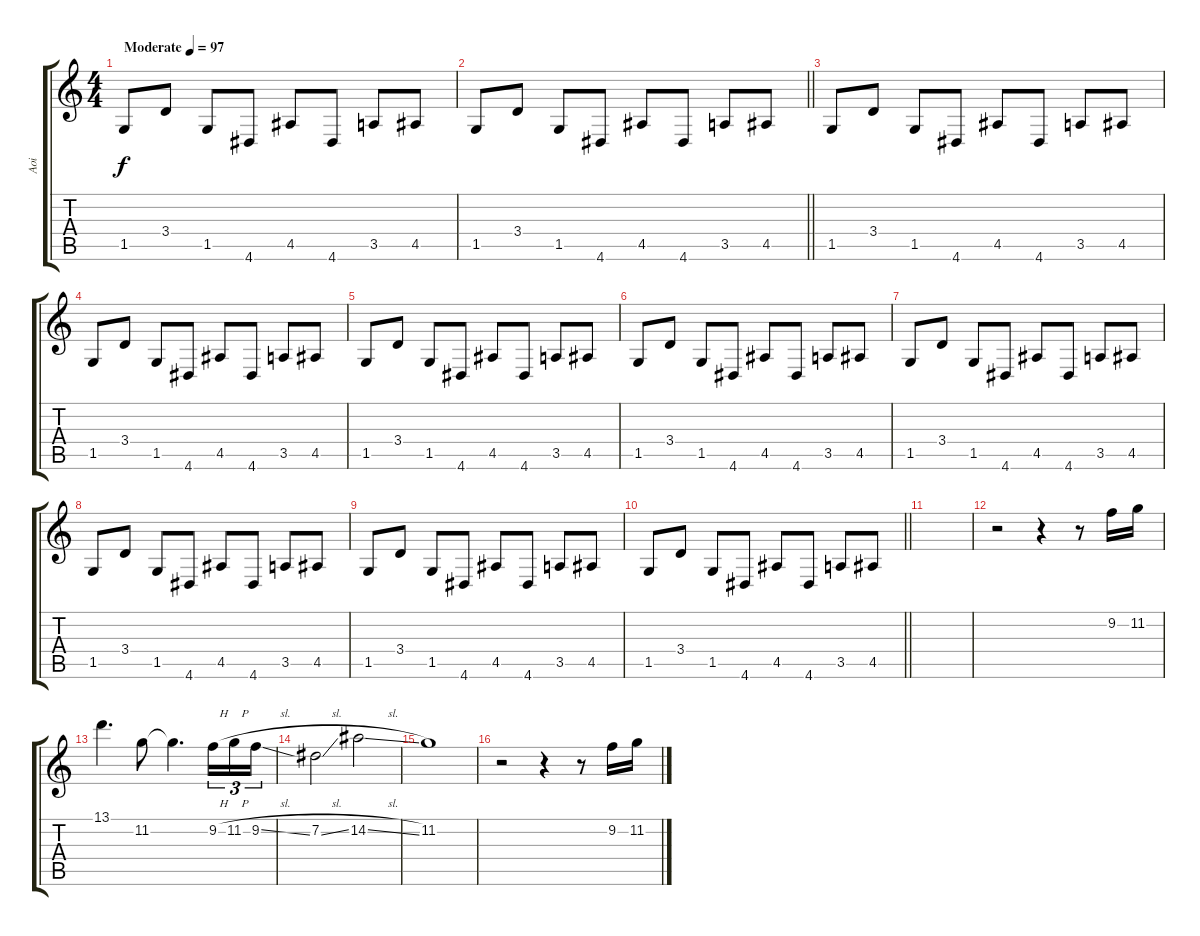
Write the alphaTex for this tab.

\track ("Aoi" "Aoi") {instrument electricguitarclean}
\staff {score tabs}
\tuning (Db4 Ab3 E3 B2 Gb2 B1) {hide}
\ts (4 4)
\tempo (97 "Moderate")
\clef g2
\ks c
1.5.8{dy f instrument electricguitarclean} 3.4.8 1.5.8 4.6.8 4.5.8 4.6.8 3.5.8 4.5.8 |
\barLineRight lightlight
1.5.8 3.4.8 1.5.8 4.6.8 4.5.8 4.6.8 3.5.8 4.5.8 |
1.5.8 3.4.8 1.5.8 4.6.8 4.5.8 4.6.8 3.5.8 4.5.8 |
1.5.8 3.4.8 1.5.8 4.6.8 4.5.8 4.6.8 3.5.8 4.5.8 |
1.5.8 3.4.8 1.5.8 4.6.8 4.5.8 4.6.8 3.5.8 4.5.8 |
1.5.8 3.4.8 1.5.8 4.6.8 4.5.8 4.6.8 3.5.8 4.5.8 |
1.5.8 3.4.8 1.5.8 4.6.8 4.5.8 4.6.8 3.5.8 4.5.8 |
1.5.8 3.4.8 1.5.8 4.6.8 4.5.8 4.6.8 3.5.8 4.5.8 |
1.5.8 3.4.8 1.5.8 4.6.8 4.5.8 4.6.8 3.5.8 4.5.8 |
\barLineRight lightlight
1.5.8 3.4.8 1.5.8 4.6.8 4.5.8 4.6.8 3.5.8 4.5.8 |
|
r.2 r.4 r.8 9.2.16{instrument overdrivenguitar} 11.2.16 |
13.1.4{d} 11.2.8 11.2{t}.4{d} 9.2{h}.16{tu (3 2)} 11.2{h}.16{tu (3 2)} 9.2{sl}.16{tu (3 2)} |
7.2{sl}.2 14.2{sl}.2 |
11.2.1 |
r.2 r.4 r.8 9.2.16 11.2.16
